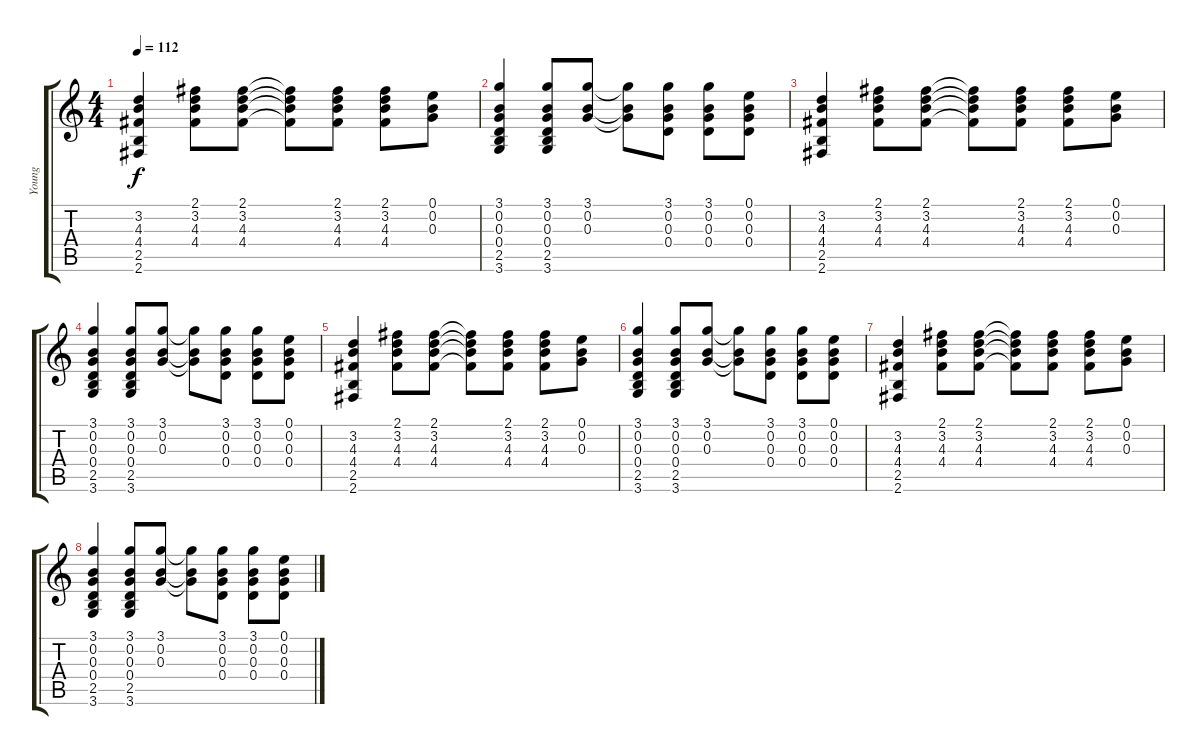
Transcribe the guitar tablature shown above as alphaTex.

\track ("Young" "Young") {instrument acousticguitarsteel}
\staff {score tabs}
\tuning (E4 B3 G3 D3 A2 E2) {hide}
\ts (4 4)
\tempo 112
\clef g2
\ks c
(3.2 4.3 4.4 2.5 2.6).4{dy f} (2.1 3.2 4.3 4.4).8 (2.1 3.2 4.3 4.4).8 (2.1{t} 3.2{t} 4.3{t} 4.4{t}).8 (2.1 3.2 4.3 4.4).8 (2.1 3.2 4.3 4.4).8 (0.1 0.2 0.3).8 |
(3.1 0.2 0.3 0.4 2.5 3.6).4 (3.1 0.2 0.3 0.4 2.5 3.6).8 (3.1 0.2 0.3).8 (3.1{t} 0.2{t} 0.3{t}).8 (3.1 0.2 0.3 0.4).8 (3.1 0.2 0.3 0.4).8 (0.1 0.2 0.3 0.4).8 |
(3.2 4.3 4.4 2.5 2.6).4 (2.1 3.2 4.3 4.4).8 (2.1 3.2 4.3 4.4).8 (2.1{t} 3.2{t} 4.3{t} 4.4{t}).8 (2.1 3.2 4.3 4.4).8 (2.1 3.2 4.3 4.4).8 (0.1 0.2 0.3).8 |
(3.1 0.2 0.3 0.4 2.5 3.6).4 (3.1 0.2 0.3 0.4 2.5 3.6).8 (3.1 0.2 0.3).8 (3.1{t} 0.2{t} 0.3{t}).8 (3.1 0.2 0.3 0.4).8 (3.1 0.2 0.3 0.4).8 (0.1 0.2 0.3 0.4).8 |
(3.2 4.3 4.4 2.5 2.6).4 (2.1 3.2 4.3 4.4).8 (2.1 3.2 4.3 4.4).8 (2.1{t} 3.2{t} 4.3{t} 4.4{t}).8 (2.1 3.2 4.3 4.4).8 (2.1 3.2 4.3 4.4).8 (0.1 0.2 0.3).8 |
(3.1 0.2 0.3 0.4 2.5 3.6).4 (3.1 0.2 0.3 0.4 2.5 3.6).8 (3.1 0.2 0.3).8 (3.1{t} 0.2{t} 0.3{t}).8 (3.1 0.2 0.3 0.4).8 (3.1 0.2 0.3 0.4).8 (0.1 0.2 0.3 0.4).8 |
(3.2 4.3 4.4 2.5 2.6).4 (2.1 3.2 4.3 4.4).8 (2.1 3.2 4.3 4.4).8 (2.1{t} 3.2{t} 4.3{t} 4.4{t}).8 (2.1 3.2 4.3 4.4).8 (2.1 3.2 4.3 4.4).8 (0.1 0.2 0.3).8 |
(3.1 0.2 0.3 0.4 2.5 3.6).4 (3.1 0.2 0.3 0.4 2.5 3.6).8 (3.1 0.2 0.3).8 (3.1{t} 0.2{t} 0.3{t}).8 (3.1 0.2 0.3 0.4).8 (3.1 0.2 0.3 0.4).8 (0.1 0.2 0.3 0.4).8
